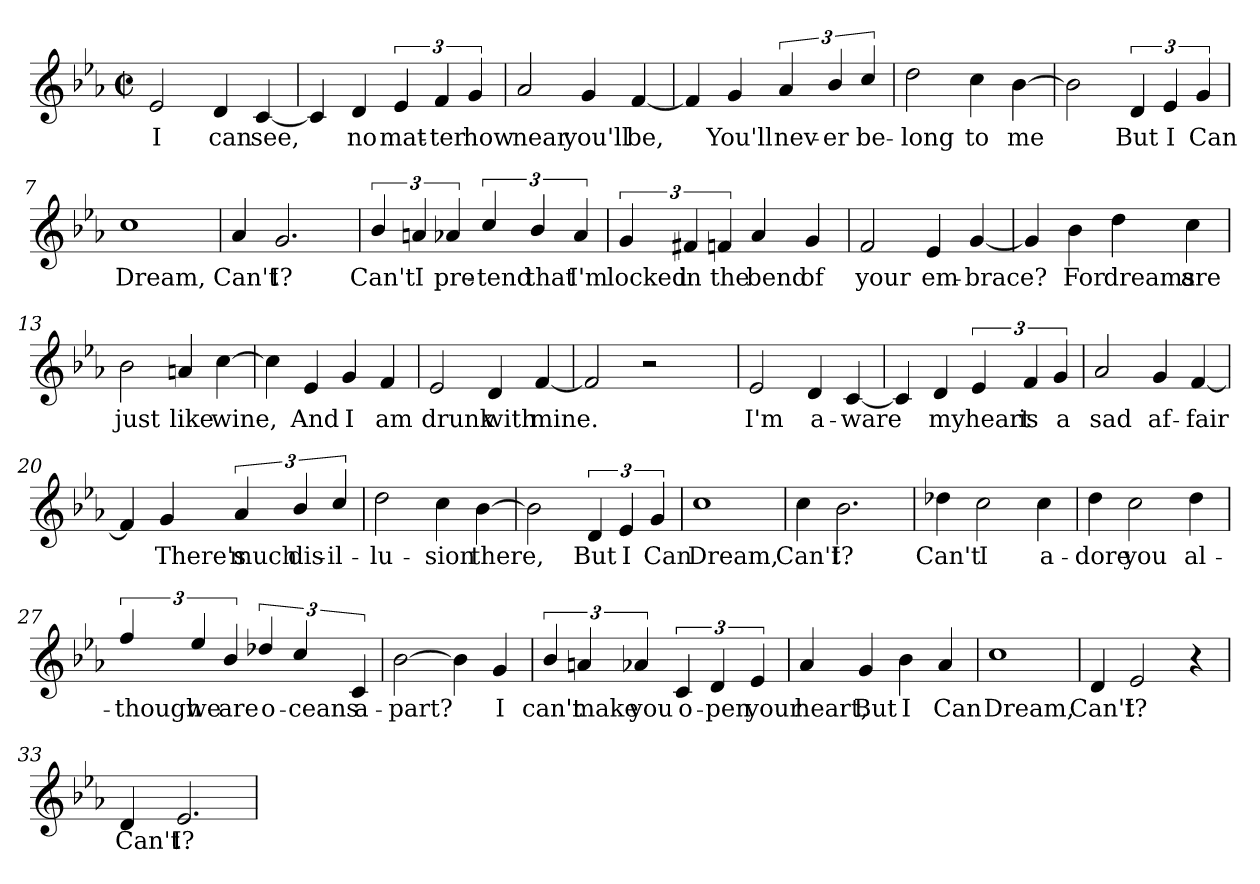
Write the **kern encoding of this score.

**kern	**text
*part1	*part1
*staff1	*staff1
*clefG2	*
*k[b-e-a-]	*
*E-:	*
*M2/2	*
*met(c|)	*
=1	=1
2e-/	I
4d/	can
[4c/	see,
=2	=2
4c/]	.
4d/	no
6e-/	mat-
6f/	-ter
6g/	how
=3	=3
2a-/	near
4g/	you'll
[4f/	be,
=4	=4
4f/]	.
4g/	You'll
6a-/	nev-
6b-/	-er
6cc/	be-
!!LO:LB:g=z
=5	=5
2dd\	-long
4cc\	to
[4b-\	me
=6	=6
2b-\]	.
6d/	But
6e-/	I
6g/	Can
=7	=7
1cc	Dream,
=8	=8
4a-/	Can't
2.g/	I?
!!LO:LB:g=z
=9	=9
6b-/	Can't
6an/	I
6a-X/	pre-
6cc/	-tend
6b-/	that
6a-/	I'm
=10	=10
6g/	locked
6f#X/	in
6fn/	the
4a-/	bend
4g/	of
=11	=11
2f/	your
4e-/	em-
[4g/	-brace?
=12	=12
4g/]	.
4b-\	For
4dd\	dreams
4cc\	are
!!LO:LB:g=z
=13	=13
2b-\	just
4an/	like
[4cc\	wine,
=14	=14
4cc\]	.
4e-/	And
4g/	I
4f/	am
=15	=15
2e-/	drunk
4d/	with
[4f/	mine.
=16	=16
2f/]	.
2r	.
!!LO:LB:g=z
=17	=17
2e-/	I'm
4d/	a-
[4c/	-ware
=18	=18
4c/]	.
4d/	my
6e-/	heart
6f/	is
6g/	a
=19	=19
2a-/	sad
4g/	af-
[4f/	fair
=20	=20
4f/]	.
4g/	There's
6a-/	much
6b-/	dis-
6cc/	-il-
!!LO:LB:g=z
=21	=21
2dd\	-lu-
4cc\	-sion
[4b-\	there,
=22	=22
2b-\]	.
6d/	But
6e-/	I
6g/	Can
=23	=23
1cc	Dream,
=24	=24
4cc\	Can't
2.b-\	I?
!!LO:LB:g=z
=25	=25
4dd-X\	Can't
2cc\	I
4cc\	a-
=26	=26
4dd\	-dore
2cc\	you
4dd\	al-
=27	=27
6ff/	-though
6ee-/	we
6b-/	are
6dd-X/	o-
6cc/	-ceans
6c/	a-
=28	=28
[2b-\	-part?
4b-\]	.
4g/	I
!!LO:LB:g=z
=29	=29
6b-/	can't
6an/	make
6a-X/	you
6c/	o-
6d/	-pen
6e-/	your
=30	=30
4a-/	heart,
4g/	But
4b-\	I
4a-/	Can
=31	=31
1cc	Dream,
=32	=32
4d/	Can't
2e-/	I?
4r	.
=33	=33
4d/	Can't
2.e-/	I?
=	=
*-	*-
